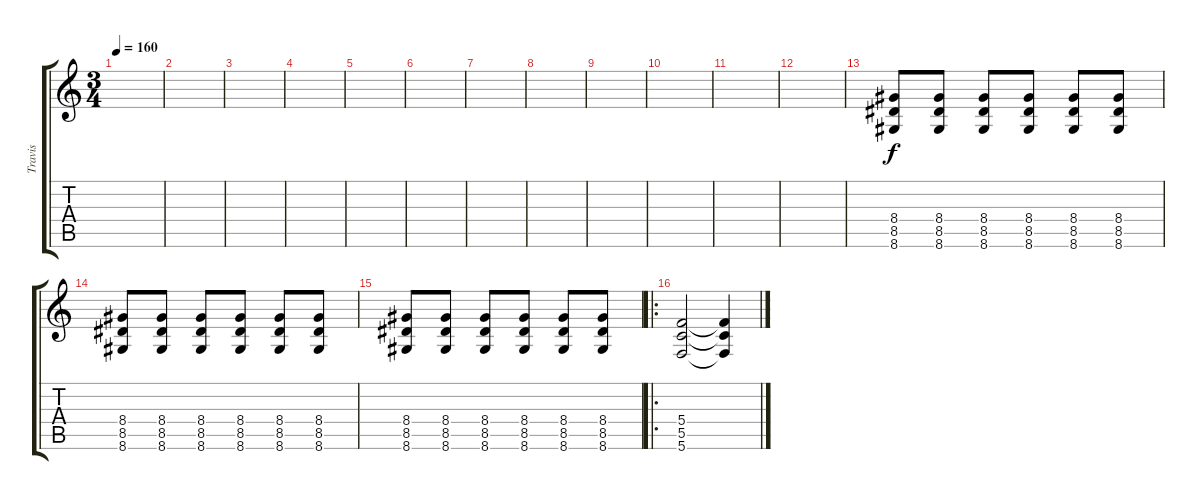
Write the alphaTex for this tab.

\track ("Travis" "Travis") {instrument overdrivenguitar}
\staff {score tabs}
\tuning (D4 A3 F3 C3 G2 C2) {hide}
\ts (3 4)
\tempo 160
\clef g2
\ks c
|
|
|
|
|
|
|
|
|
|
|
|
(8.4 8.5 8.6).8 (8.4 8.5 8.6).8 (8.4 8.5 8.6).8 (8.4 8.5 8.6).8 (8.4 8.5 8.6).8 (8.4 8.5 8.6).8 |
(8.4 8.5 8.6).8 (8.4 8.5 8.6).8 (8.4 8.5 8.6).8 (8.4 8.5 8.6).8 (8.4 8.5 8.6).8 (8.4 8.5 8.6).8 |
(8.4 8.5 8.6).8 (8.4 8.5 8.6).8 (8.4 8.5 8.6).8 (8.4 8.5 8.6).8 (8.4 8.5 8.6).8 (8.4 8.5 8.6).8 |
\ro
(5.4 5.5 5.6).2 (5.4{t} 5.5{t} 5.6{t}).4
